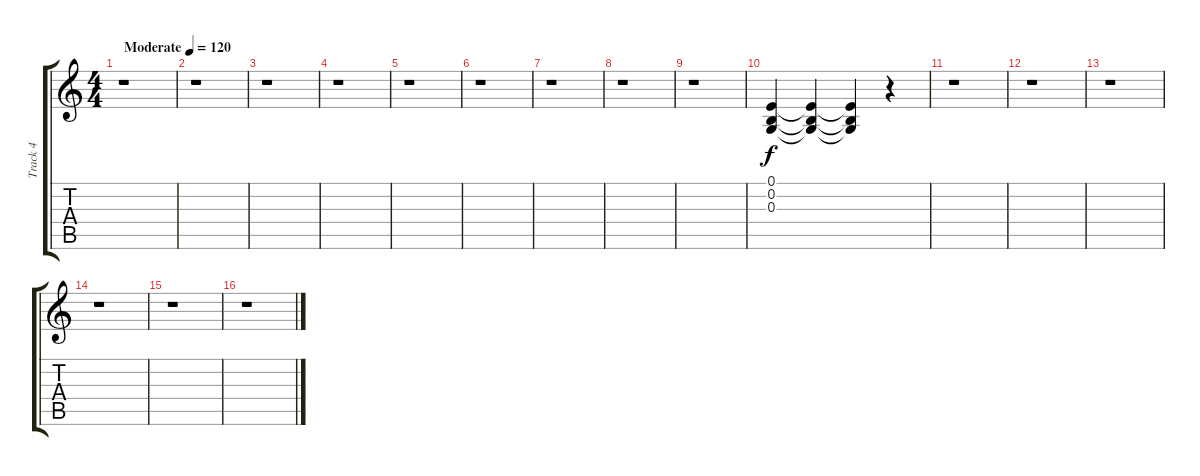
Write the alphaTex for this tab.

\track ("Track 4" "Track 4") {instrument reversecymbal}
\staff {score tabs}
\tuning (E4 B3 G3 D3 A2 E2) {hide}
\ts (4 4)
\tempo (120 "Moderate")
\clef g2
\ks c
r.1{dy f instrument reversecymbal} |
r.1 |
r.1 |
r.1 |
r.1 |
r.1 |
r.1 |
r.1 |
r.1 |
(0.1 0.2 0.3).4 (0.1{t} 0.2{t} 0.3{t}).4 (0.1{t} 0.2{t} 0.3{t}).4 r.4 |
r.1 |
r.1 |
r.1 |
r.1 |
r.1 |
r.1
